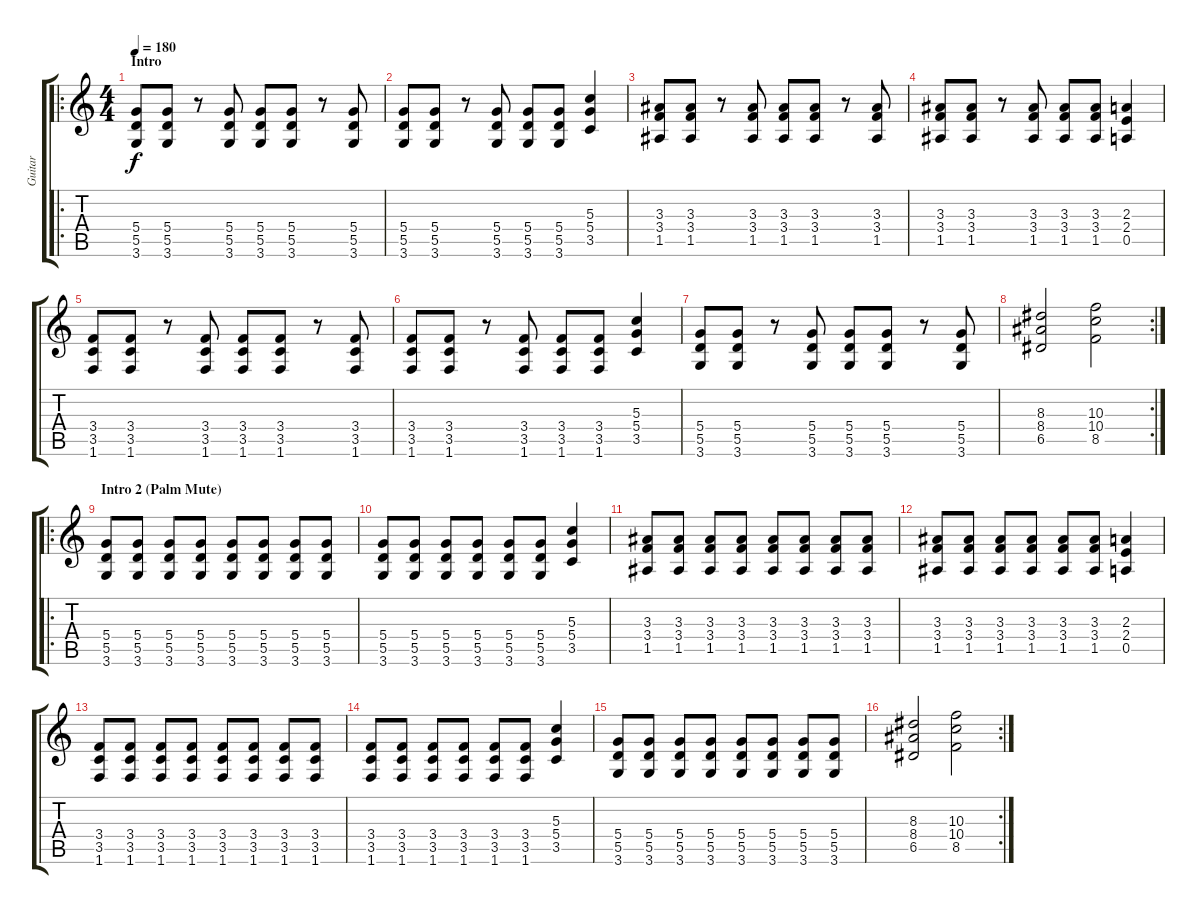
\track ("Guitar" "Guitar") {instrument distortionguitar}
\staff {score tabs}
\tuning (E4 B3 G3 D3 A2 E2) {hide}
\ro
\ts (4 4)
\section ("" "Intro")
\tempo 180
\clef g2
\ks c
(5.4 5.5 3.6).8{dy f instrument distortionguitar} (5.4 5.5 3.6).8 r.8 (5.4 5.5 3.6).8 (5.4 5.5 3.6).8 (5.4 5.5 3.6).8 r.8 (5.4 5.5 3.6).8 |
(5.4 5.5 3.6).8 (5.4 5.5 3.6).8 r.8 (5.4 5.5 3.6).8 (5.4 5.5 3.6).8 (5.4 5.5 3.6).8 (5.3 5.4 3.5).4 |
(3.3 3.4 1.5).8 (3.3 3.4 1.5).8 r.8 (3.3 3.4 1.5).8 (3.3 3.4 1.5).8 (3.3 3.4 1.5).8 r.8 (3.3 3.4 1.5).8 |
(3.3 3.4 1.5).8 (3.3 3.4 1.5).8 r.8 (3.3 3.4 1.5).8 (3.3 3.4 1.5).8 (3.3 3.4 1.5).8 (2.3 2.4 0.5).4 |
(3.4 3.5 1.6).8 (3.4 3.5 1.6).8 r.8 (3.4 3.5 1.6).8 (3.4 3.5 1.6).8 (3.4 3.5 1.6).8 r.8 (3.4 3.5 1.6).8 |
(3.4 3.5 1.6).8 (3.4 3.5 1.6).8 r.8 (3.4 3.5 1.6).8 (3.4 3.5 1.6).8 (3.4 3.5 1.6).8 (5.3 5.4 3.5).4 |
(5.4 5.5 3.6).8 (5.4 5.5 3.6).8 r.8 (5.4 5.5 3.6).8 (5.4 5.5 3.6).8 (5.4 5.5 3.6).8 r.8 (5.4 5.5 3.6).8 |
\rc 2
(8.3 8.4 6.5).2 (10.3 10.4 8.5).2 |
\ro
\section ("" "Intro 2 (Palm Mute)")
(5.4 5.5 3.6).8 (5.4 5.5 3.6).8 (5.4 5.5 3.6).8 (5.4 5.5 3.6).8 (5.4 5.5 3.6).8 (5.4 5.5 3.6).8 (5.4 5.5 3.6).8 (5.4 5.5 3.6).8 |
(5.4 5.5 3.6).8 (5.4 5.5 3.6).8 (5.4 5.5 3.6).8 (5.4 5.5 3.6).8 (5.4 5.5 3.6).8 (5.4 5.5 3.6).8 (5.3 5.4 3.5).4 |
(3.3 3.4 1.5).8 (3.3 3.4 1.5).8 (3.3 3.4 1.5).8 (3.3 3.4 1.5).8 (3.3 3.4 1.5).8 (3.3 3.4 1.5).8 (3.3 3.4 1.5).8 (3.3 3.4 1.5).8 |
(3.3 3.4 1.5).8 (3.3 3.4 1.5).8 (3.3 3.4 1.5).8 (3.3 3.4 1.5).8 (3.3 3.4 1.5).8 (3.3 3.4 1.5).8 (2.3 2.4 0.5).4 |
(3.4 3.5 1.6).8 (3.4 3.5 1.6).8 (3.4 3.5 1.6).8 (3.4 3.5 1.6).8 (3.4 3.5 1.6).8 (3.4 3.5 1.6).8 (3.4 3.5 1.6).8 (3.4 3.5 1.6).8 |
(3.4 3.5 1.6).8 (3.4 3.5 1.6).8 (3.4 3.5 1.6).8 (3.4 3.5 1.6).8 (3.4 3.5 1.6).8 (3.4 3.5 1.6).8 (5.3 5.4 3.5).4 |
(5.4 5.5 3.6).8 (5.4 5.5 3.6).8 (5.4 5.5 3.6).8 (5.4 5.5 3.6).8 (5.4 5.5 3.6).8 (5.4 5.5 3.6).8 (5.4 5.5 3.6).8 (5.4 5.5 3.6).8 |
\rc 2
(8.3 8.4 6.5).2 (10.3 10.4 8.5).2
